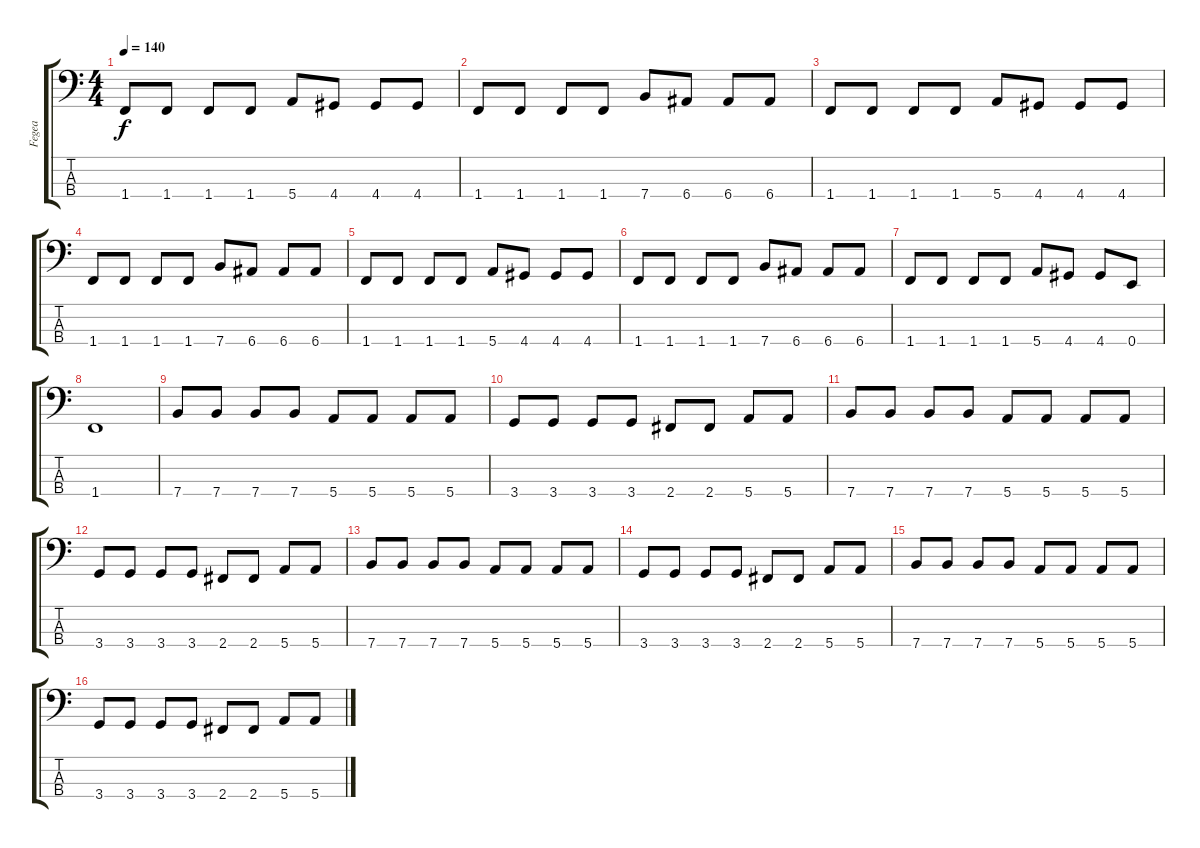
\track ("Fegea" "Fegea") {instrument electricbassfinger}
\staff {score tabs}
\tuning (G2 D2 A1 E1) {hide}
\ts (4 4)
\tempo 140
\clef f4
\ks c
1.4.8{dy f} 1.4.8 1.4.8 1.4.8 5.4.8 4.4.8 4.4.8 4.4.8 |
1.4.8 1.4.8 1.4.8 1.4.8 7.4.8 6.4.8 6.4.8 6.4.8 |
1.4.8 1.4.8 1.4.8 1.4.8 5.4.8 4.4.8 4.4.8 4.4.8 |
1.4.8 1.4.8 1.4.8 1.4.8 7.4.8 6.4.8 6.4.8 6.4.8 |
1.4.8 1.4.8 1.4.8 1.4.8 5.4.8 4.4.8 4.4.8 4.4.8 |
1.4.8 1.4.8 1.4.8 1.4.8 7.4.8 6.4.8 6.4.8 6.4.8 |
1.4.8 1.4.8 1.4.8 1.4.8 5.4.8 4.4.8 4.4.8 0.4.8 |
1.4.1 |
7.4.8 7.4.8 7.4.8 7.4.8 5.4.8 5.4.8 5.4.8 5.4.8 |
3.4.8 3.4.8 3.4.8 3.4.8 2.4.8 2.4.8 5.4.8 5.4.8 |
7.4.8 7.4.8 7.4.8 7.4.8 5.4.8 5.4.8 5.4.8 5.4.8 |
3.4.8 3.4.8 3.4.8 3.4.8 2.4.8 2.4.8 5.4.8 5.4.8 |
7.4.8 7.4.8 7.4.8 7.4.8 5.4.8 5.4.8 5.4.8 5.4.8 |
3.4.8 3.4.8 3.4.8 3.4.8 2.4.8 2.4.8 5.4.8 5.4.8 |
7.4.8 7.4.8 7.4.8 7.4.8 5.4.8 5.4.8 5.4.8 5.4.8 |
3.4.8 3.4.8 3.4.8 3.4.8 2.4.8 2.4.8 5.4.8 5.4.8
